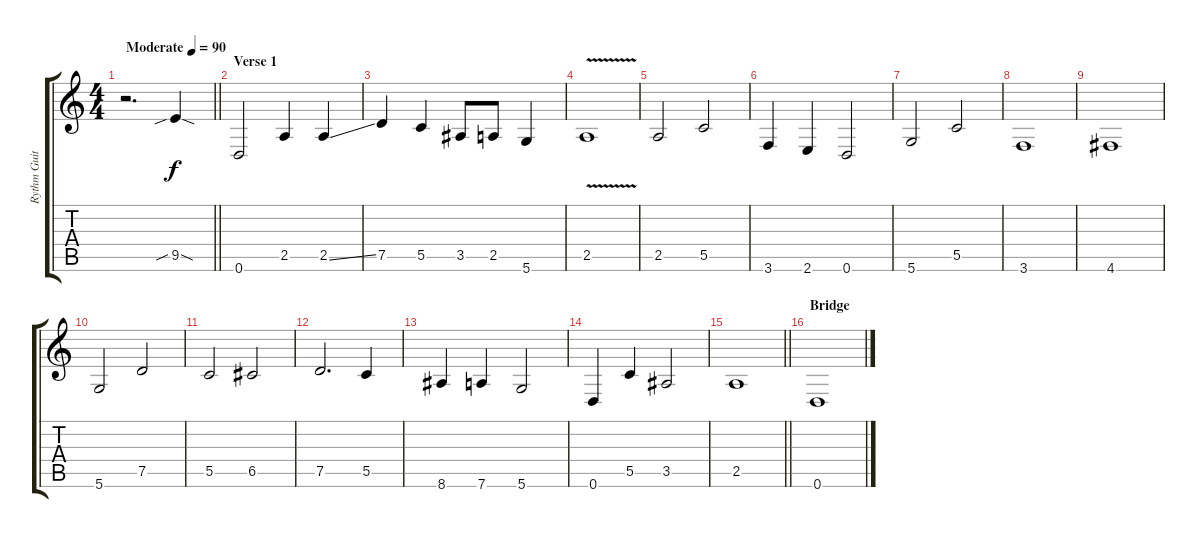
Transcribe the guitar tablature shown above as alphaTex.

\track ("Rythm Guitar" "Rythm Guit") {instrument distortionguitar}
\staff {score tabs}
\tuning (D4 A3 F3 C3 G2 D2) {hide}
\ts (4 4)
\tempo (90 "Moderate")
\clef g2
\barLineRight lightlight
\ks c
r.2{d dy f instrument distortionguitar} 9.5{sib sod}.4 |
\section ("" "Verse 1")
0.6.2 2.5.4 2.5{ss}.4 |
7.5.4 5.5.4 3.5.8 2.5.8 5.6.4 |
2.5{v}.1 |
2.5.2 5.5.2 |
3.6.4 2.6.4 0.6.2 |
5.6.2 5.5.2 |
3.6.1 |
4.6.1 |
5.6.2 7.5.2 |
5.5.2 6.5.2 |
7.5.2{d} 5.5.4 |
8.6.4 7.6.4 5.6.2 |
0.6.4 5.5.4 3.5.2 |
\barLineRight lightlight
2.5.1 |
\section ("" "Bridge")
0.6.1
